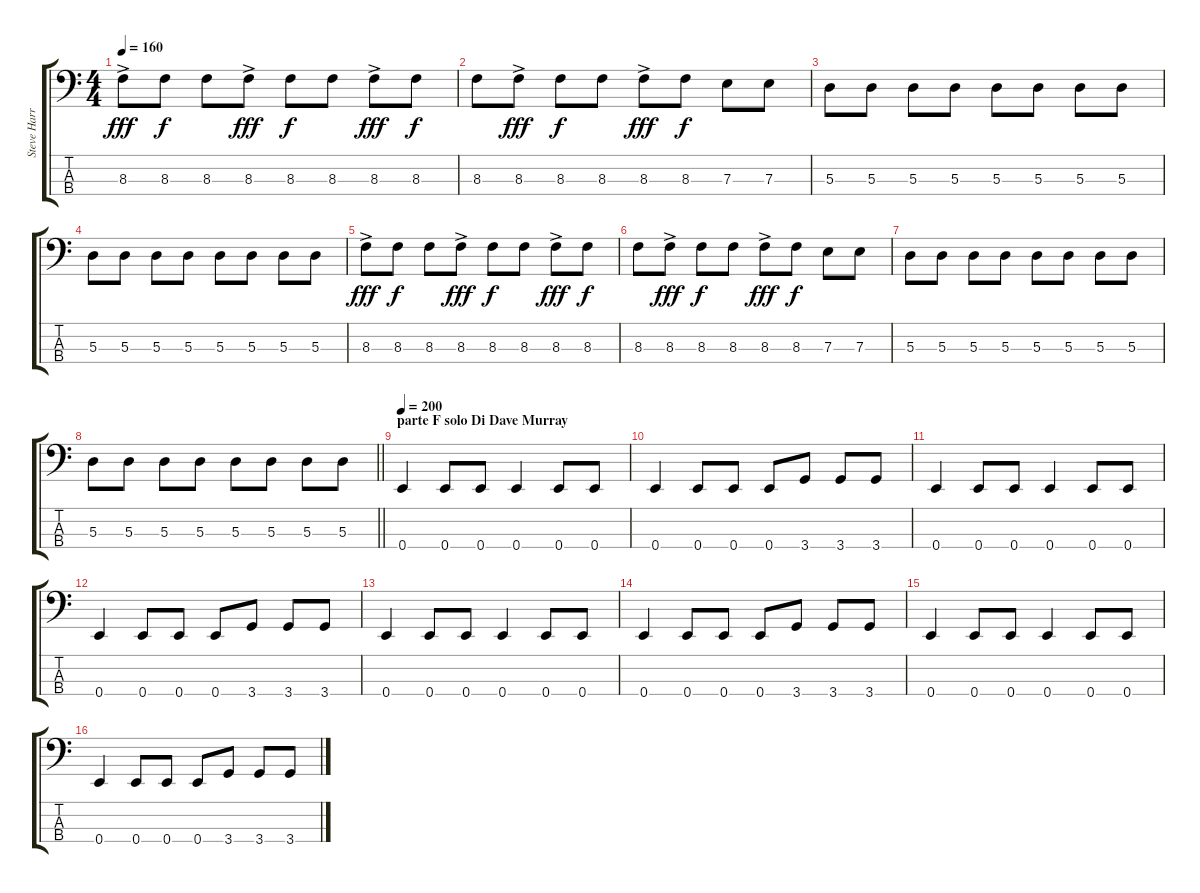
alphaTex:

\track ("Steve Harris" "Steve Harr") {instrument electricbassfinger}
\staff {score tabs}
\tuning (G2 D2 A1 E1) {hide}
\ts (4 4)
\tempo 160
\clef f4
\ks c
8.3{ac}.8{dy fff} 8.3.8{dy f} 8.3.8 8.3{ac}.8{dy fff} 8.3.8{dy f} 8.3.8 8.3{ac}.8{dy fff} 8.3.8{dy f} |
8.3.8 8.3{ac}.8{dy fff} 8.3.8{dy f} 8.3.8 8.3{ac}.8{dy fff} 8.3.8{dy f} 7.3.8 7.3.8 |
5.3.8 5.3.8 5.3.8 5.3.8 5.3.8 5.3.8 5.3.8 5.3.8 |
5.3.8 5.3.8 5.3.8 5.3.8 5.3.8 5.3.8 5.3.8 5.3.8 |
8.3{ac}.8{dy fff} 8.3.8{dy f} 8.3.8 8.3{ac}.8{dy fff} 8.3.8{dy f} 8.3.8 8.3{ac}.8{dy fff} 8.3.8{dy f} |
8.3.8 8.3{ac}.8{dy fff} 8.3.8{dy f} 8.3.8 8.3{ac}.8{dy fff} 8.3.8{dy f} 7.3.8 7.3.8 |
5.3.8 5.3.8 5.3.8 5.3.8 5.3.8 5.3.8 5.3.8 5.3.8 |
\barLineRight lightlight
5.3.8 5.3.8 5.3.8 5.3.8 5.3.8 5.3.8 5.3.8 5.3.8 |
\section ("" "parte F solo Di Dave Murray")
\tempo 200
0.4.4 0.4.8 0.4.8 0.4.4 0.4.8 0.4.8 |
0.4.4 0.4.8 0.4.8 0.4.8 3.4.8 3.4.8 3.4.8 |
0.4.4 0.4.8 0.4.8 0.4.4 0.4.8 0.4.8 |
0.4.4 0.4.8 0.4.8 0.4.8 3.4.8 3.4.8 3.4.8 |
0.4.4 0.4.8 0.4.8 0.4.4 0.4.8 0.4.8 |
0.4.4 0.4.8 0.4.8 0.4.8 3.4.8 3.4.8 3.4.8 |
0.4.4 0.4.8 0.4.8 0.4.4 0.4.8 0.4.8 |
0.4.4 0.4.8 0.4.8 0.4.8 3.4.8 3.4.8 3.4.8
